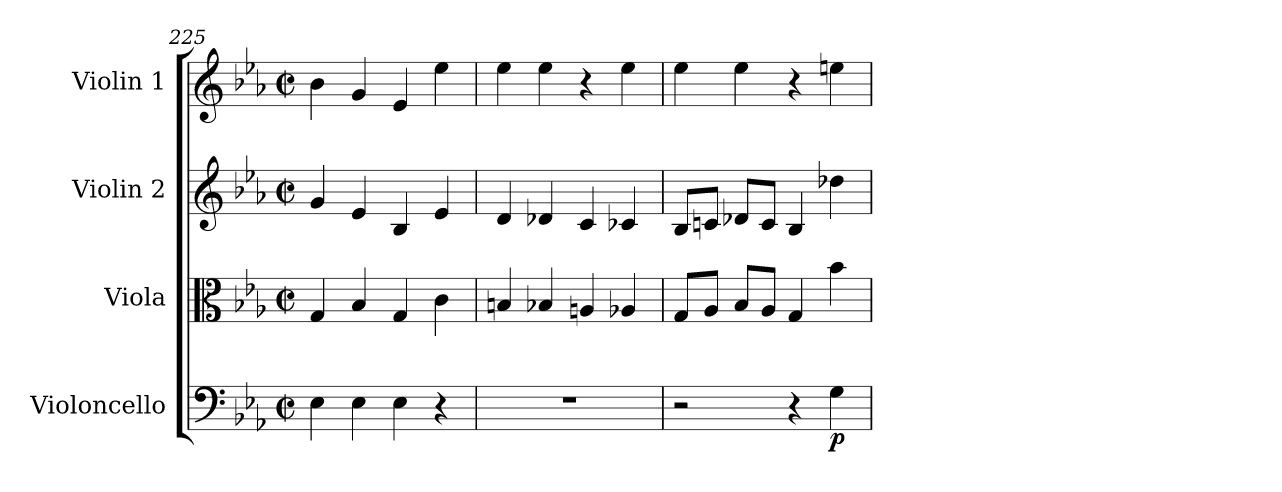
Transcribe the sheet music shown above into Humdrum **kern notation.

**kern	**dynam	**kern	**kern	**kern
*part4	*part4	*part3	*part2	*part1
*staff4	*staff4	*staff3	*staff2	*staff1
*I"Violoncello	*	*I"Viola	*I"Violin 2	*I"Violin 1
*I'Vc	*	*I'Vla	*I'Vln	*I'Vln
*clefF4	*	*clefC3	*clefG2	*clefG2
*k[b-e-a-]	*	*k[b-e-a-]	*k[b-e-a-]	*k[b-e-a-]
*M2/2	*	*M2/2	*M2/2	*M2/2
*met(c|)	*	*met(c|)	*met(c|)	*met(c|)
=225	=225	=225	=225	=225
4E-\	.	4G/	4g/	4b-\
4E-\	.	4B-/	4e-/	4g/
4E-\	.	4G/	4B-/	4e-/
4r	.	4c\	4e-/	4ee-\
!!LO:PB:g=z
=226	=226	=226	=226	=226
1r	.	4Bn/	4d/	4ee-\
.	.	4B-X/	4d-X/	4ee-\
.	.	4An/	4c/	4r
.	.	4A-X/	4c-X/	4ee-\
=227	=227	=227	=227	=227
2r	.	8G/L	8B-/L	4ee-\
.	.	8A-/J	8cn/J	.
.	.	8B-/L	8d-X/L	4ee-\
.	.	8A-/J	8c/J	.
4r	.	4G/	4B-/	4r
!	!LO:DY:b	!	!	!
4G\	p	4b-\	4dd-X\	4een\
=	=	=	=	=
*-	*-	*-	*-	*-
